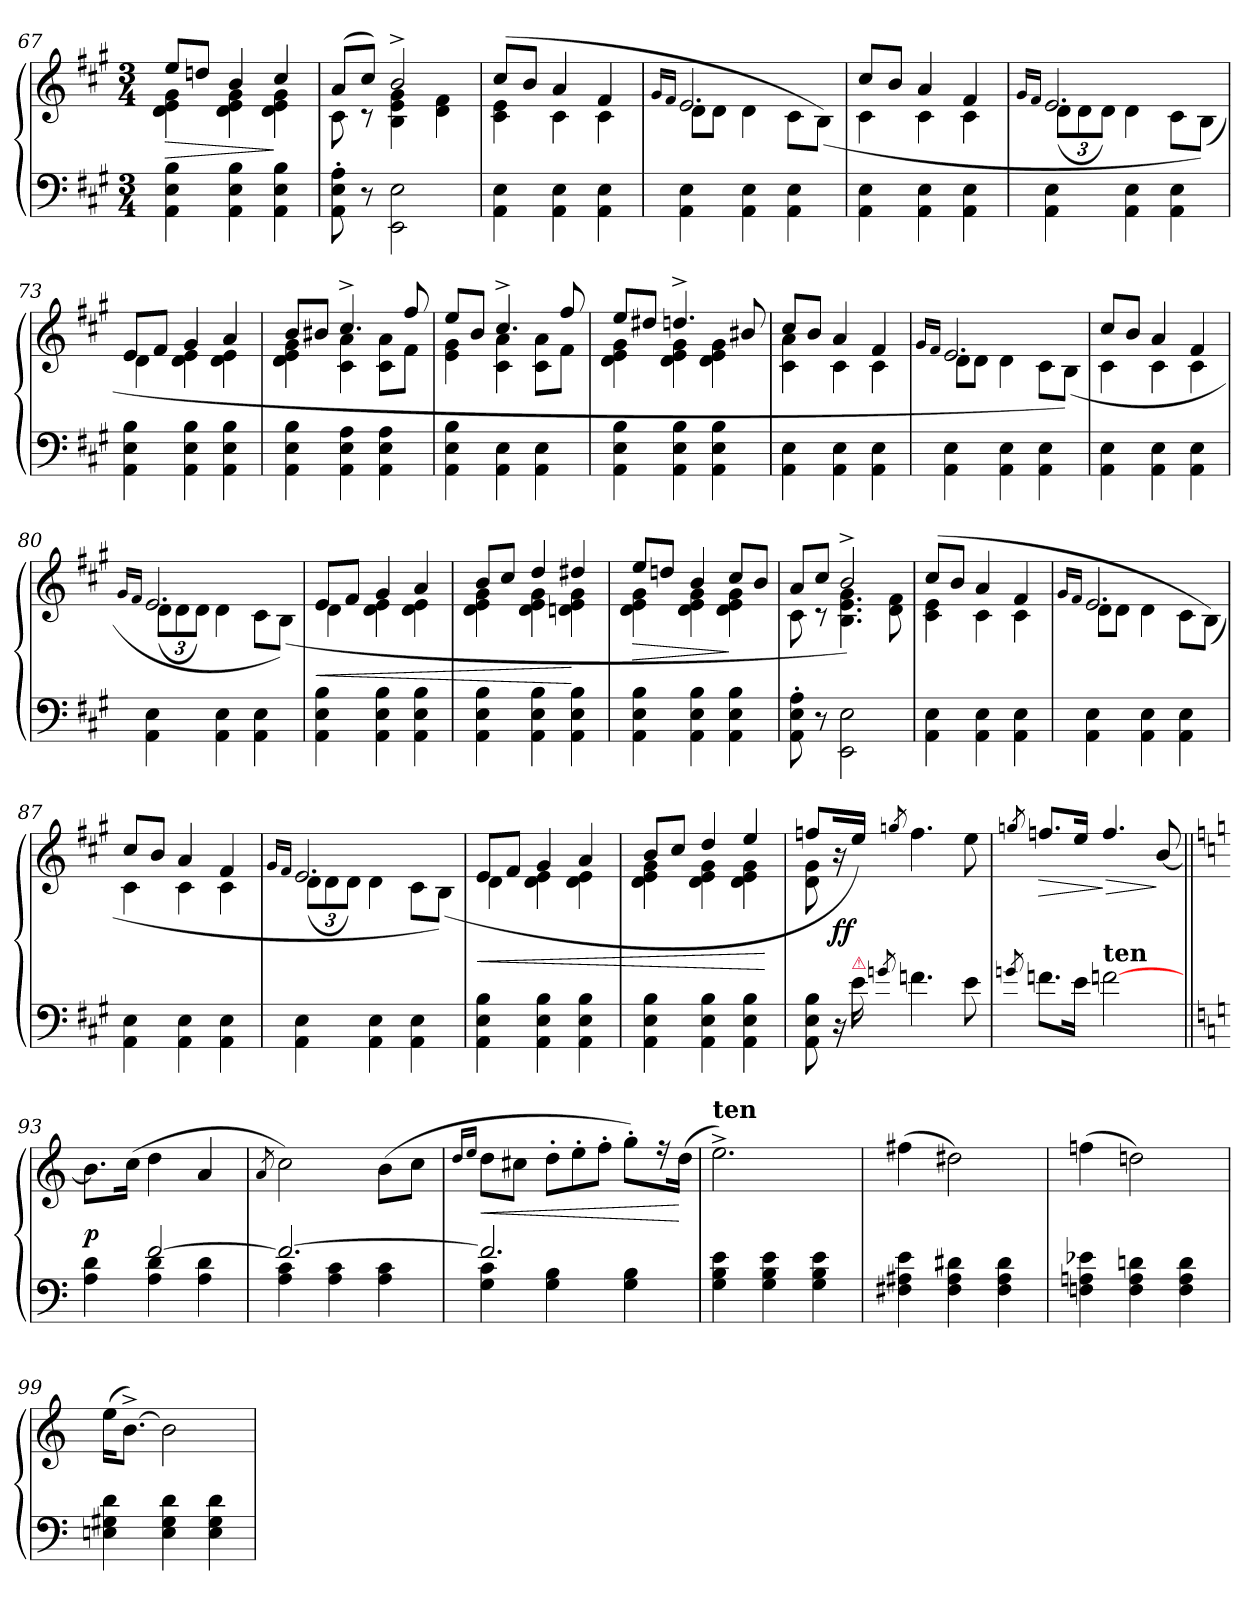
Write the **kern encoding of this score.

**kern	**kern	**dynam
*part1	*part1	*part1
*staff2	*staff1	*staff1/2
*clefF4	*clefG2	*
*k[f#c#g#]	*k[f#c#g#]	*
*M3/4	*M3/4	*
=67	=67	=67
*	*^	*
4AA 4E 4B	8eeL	4d 4e 4g#	>
.	8ddnJ	.	.
4AA 4E 4B	4b	4d 4e 4g#	.
4AA 4E 4B	4cc#	4d 4e 4g#	]
=68	=68	=68	=68
8AA' 8E' 8A'	(<8aL	8c#	.
8r	8cc#J)	8r	.
2EE\ 2E\	2b^	4B 4e 4g#	.
.	.	4d 4f#	.
=69	=69	=69	=69
4AA\ 4E\	(8cc#L	4c# 4e	.
.	8bJ	.	.
4AA\ 4E\	4a	4c#	.
4AA\ 4E\	4f#	4c#	.
=70	=70	=70	=70
.	16qg#/LL	.	.
.	16qf#/JJ	.	.
4AA\ 4E\	2.e	8dL	.
.	.	8dJ	.
4AA\ 4E\	.	4d	.
4AA\ 4E\	.	8c#L	.
.	.	(>8BJ)	.
=71	=71	=71	=71
4AA\ 4E\	8cc#L	4c#	.
.	8bJ	.	.
4AA\ 4E\	4a	4c#	.
4AA\ 4E\	4f#	4c#	.
=72	=72	=72	=72
.	16qg#/LL	.	.
.	16qf#/JJ	.	.
4AA\ 4E\	2.e	(12dL	.
.	.	12d	.
.	.	12dJ)	.
4AA\ 4E\	.	4d	.
4AA\ 4E\	.	8c#L	.
.	.	(>8BJ)	.
=73	=73	=73	=73
4AA 4E 4B	8eL	4d	.
.	8f#J	.	.
4AA 4E 4B	4g#	4d 4e	.
4AA 4E 4B	4a	4d 4e	.
=74	=74	=74	=74
4AA 4E 4B	8bL	4d 4e 4g#	.
.	8b#XJ	.	.
4AA 4E 4A	4.cc#^	4c# 4a	.
4AA 4E 4A	.	8c# 8aL	.
.	8ff#	8f#J	.
=75	=75	=75	=75
4AA 4E 4B	8eeL	4e 4g#	.
.	8bJ	.	.
4AA\ 4E\	4.cc#^	4c# 4a	.
4AA\ 4E\	.	8c# 8aL	.
.	8ff#	8f#J	.
=76	=76	=76	=76
4AA 4E 4B	8eeL	4d 4e 4g#	.
.	8dd#XJ	.	.
4AA 4E 4B	4.ddn^	4d 4e 4g#	.
4AA 4E 4B	.	4d 4e 4g#	.
.	8b#X	.	.
=77	=77	=77	=77
4AA\ 4E\	8cc#L	4c# 4a	.
.	8bJ	.	.
4AA\ 4E\	4a	4c#	.
4AA\ 4E\	4f#	4c#	.
=78	=78	=78	=78
.	16qg#/LL	.	.
.	16qf#/JJ	.	.
4AA\ 4E\	2.e	8dL	.
.	.	8dJ	.
4AA\ 4E\	.	4d	.
4AA\ 4E\	.	8c#L	.
.	.	(>8BJ)	.
=79	=79	=79	=79
4AA\ 4E\	8cc#L	4c#	.
.	8bJ	.	.
4AA\ 4E\	4a	4c#	.
4AA\ 4E\	4f#	4c#	.
=80	=80	=80	=80
.	16qg#/LL	.	.
.	16qf#/JJ	.	.
4AA\ 4E\	2.e	(12dL	.
.	.	12d	.
.	.	12dJ)	.
4AA\ 4E\	.	4d	.
4AA\ 4E\	.	8c#L	.
.	.	(>8BJ)	.
=81	=81	=81	=81
4AA 4E 4B	8eL	4d	<
.	8f#J	.	.
4AA 4E 4B	4g#	4d 4e	.
4AA 4E 4B	4a	4d 4e	.
=82	=82	=82	=82
4AA 4E 4B	8bL	4d 4e 4g#	.
.	8cc#J	.	.
4AA 4E 4B	4dd	4d 4e 4g#	.
4AA 4E 4B	4dd#X	4dn 4e 4g#	[
=83	=83	=83	=83
4AA 4E 4B	8ee/L	4d 4e 4g#	>
.	8ddn/J	.	.
4AA 4E 4B	4b	4d 4e 4g#	.
4AA 4E 4B	8cc#L	4d 4e 4g#	]
.	8bJ	.	.
=84	=84	=84	=84
8AA' 8E' 8A'	8aL	8c#	.
8r	8cc#J	8r	.
2EE\ 2E\	2b^)	4.B 4.e 4.g#	.
.	.	8d 8f#	.
=85	=85	=85	=85
4AA\ 4E\	(8cc#L	4c# 4e	.
.	8bJ	.	.
4AA\ 4E\	4a	4c#	.
4AA\ 4E\	4f#	4c#	.
=86	=86	=86	=86
.	16qg#/LL	.	.
.	16qf#/JJ	.	.
4AA\ 4E\	2.e	8dL	.
.	.	8dJ	.
4AA\ 4E\	.	4d	.
4AA\ 4E\	.	8c#L	.
.	.	(>8BJ)	.
=87	=87	=87	=87
4AA\ 4E\	8cc#L	4c#	.
.	8bJ	.	.
4AA\ 4E\	4a	4c#	.
4AA\ 4E\	4f#	4c#	.
=88	=88	=88	=88
.	16qg#/LL	.	.
.	16qf#/JJ	.	.
4AA\ 4E\	2.e	(12dL	.
.	.	12d	.
.	.	12dJ)	.
4AA\ 4E\	.	4d	.
4AA\ 4E\	.	8c#L	.
.	.	(>8BJ)	.
=89	=89	=89	=89
4AA 4E 4B	8eL	4d	<
.	8f#J	.	.
4AA 4E 4B	4g#	4d 4e	.
4AA 4E 4B	4a	4d 4e	.
=90	=90	=90	=90
4AA 4E 4B	8bL	4d 4e 4g#	.
.	8cc#J	.	.
4AA 4E 4B	4dd	4d 4e 4g#	.
4AA 4E 4B	4ee	4d 4e 4g#	.
*	*v	*v	*
.	.	[
=91	=91	=91
*	*^	*
8AA 8E 8B	8ffnL	8d 8g#	.
16r	16ryy	16r	ff
!LO:TX:a:color=crimson:t=⚠	!	!	!
16e\	16eeJk)	16ryy	.
8qgn/	8qggn/	.	.
4.fn\	4.ff	2ryy	.
8e\	8ee	.	.
*	*v	*v	*
=92	=92	=92
8qgn/	8qggn/	.
8.fn\L	8.ffn/L	>
16e\Jk	16ee/Jk	.
!LO:TX:a:B:t=ten	!	!
[2fn	4.ff/	] >
.	[8b/	]
=93||	=93||	=93||
*k[]	*k[]	*
*^	*	*
4ryy	4A 4d	8.bL]	p
.	.	(16ccJk	.
[2f	4A 4d	4dd	.
.	4A 4d	4a	.
=94	=94	=94	=94
.	.	8qa/	.
2.f_	4A 4c	2cc)	.
.	4A 4c	.	.
.	4A 4c	(8bL	.
.	.	8ccJ	.
=95	=95	=95	=95
.	.	16qdd/LL	.
.	.	16qee/JJ	.
2.f]	4G 4c	8ddL	<
.	.	8cc#XJ	.
*	*	*Xtuplet	*
.	4G 4B	12dd'L	.
.	.	12ee'	.
.	.	12ff'J	.
.	4G 4B	8gg'L)	.
.	.	16r	.
.	.	(16ddJk	[
*v	*v	*	*
=96	=96	=96
!	!LO:TX:a:B:t=ten	!
4G 4B 4e	2.ee^<)	.
4G 4B 4e	.	.
4G 4B 4e	.	.
=97	=97	=97
4F#X 4A#X 4e	(4ff#X	.
4F# 4A# 4d#X	2dd#X)	.
4F# 4A# 4d#	.	.
=98	=98	=98
4Fn 4An 4e-X	(4ffn	.
4F 4A 4dn	2ddn)	.
4F 4A 4d	.	.
=99	=99	=99
4En 4G#X 4d	(16eeKL	.
.	[8.b^<J)	.
4E 4G# 4d	2b]	.
4E 4G# 4d	.	.
=	=	=
*-	*-	*-
